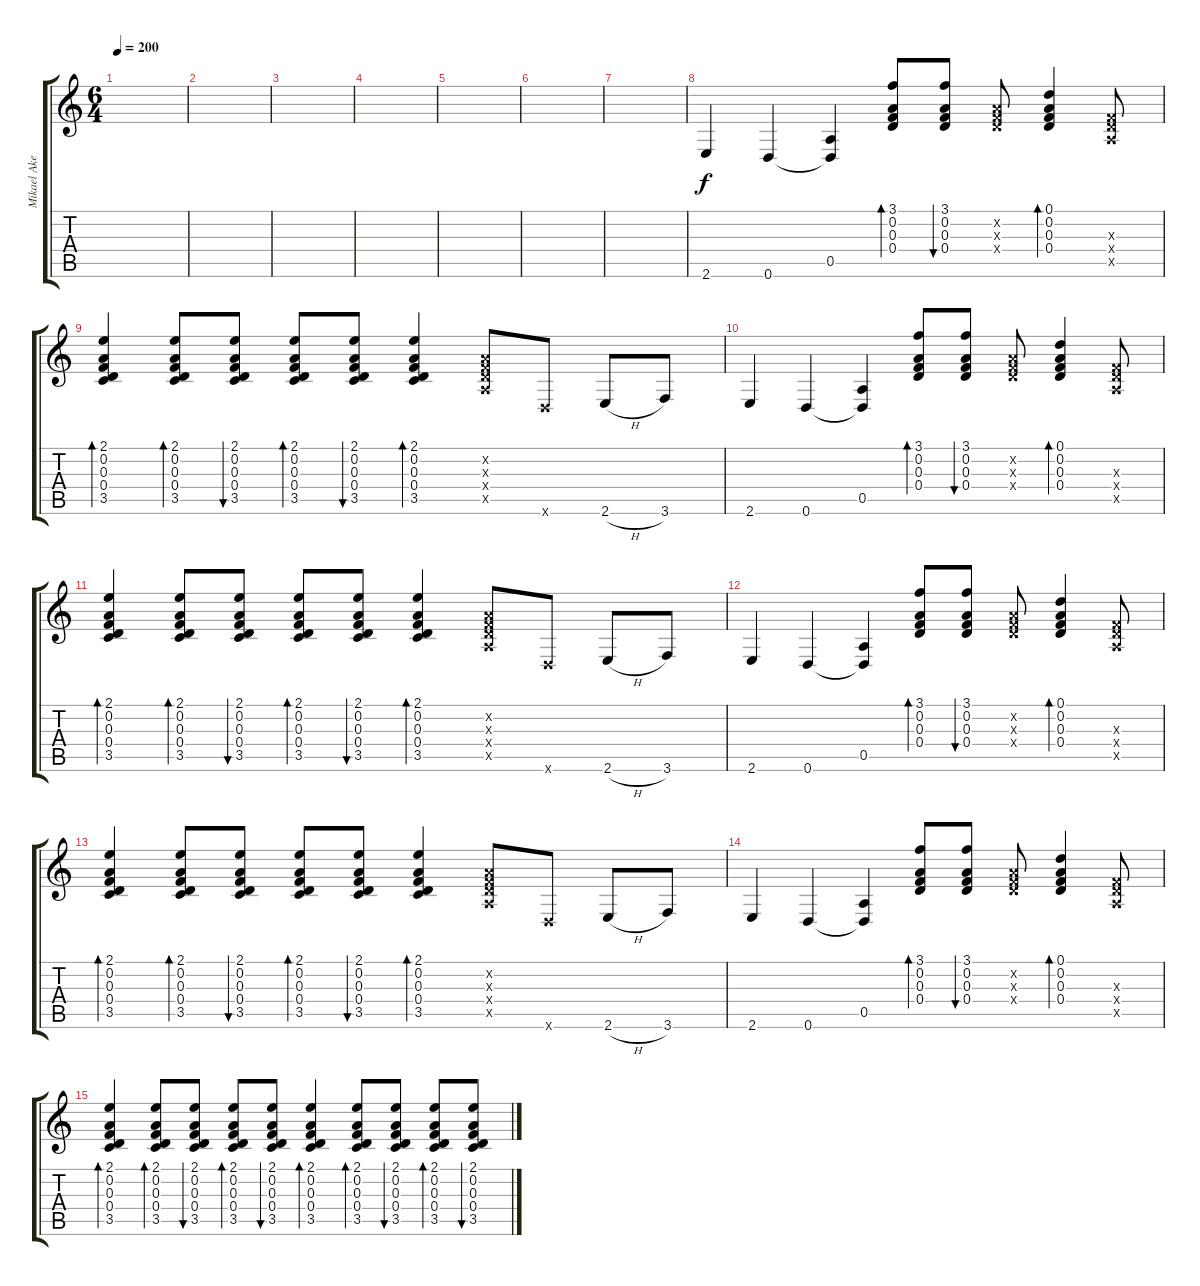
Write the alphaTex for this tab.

\track ("Mikael Akerfeldt (Acoustic)" "Mikael Ake") {instrument acousticguitarsteel}
\staff {score tabs}
\tuning (D4 A3 F3 D3 A2 D2) {hide}
\ts (6 4)
\tempo 200
\clef g2
\ks c
|
|
|
|
|
|
|
2.6.4{dy f volume 11} 0.6.4 (0.5 0.6{t}).4 (3.1 0.2 0.3 0.4).8{bd 120} (3.1 0.2 0.3 0.4).8{bu 120} (0.2{x} 0.3{x} 0.4{x}).8 (0.1 0.2 0.3 0.4).4{bd 120} (0.3{x} 0.4{x} 0.5{x}).8 |
(2.1 0.2 0.3 0.4 3.5).4{bd 120} (2.1 0.2 0.3 0.4 3.5).8{bd 120} (2.1 0.2 0.3 0.4 3.5).8{bu 120} (2.1 0.2 0.3 0.4 3.5).8{bd 120} (2.1 0.2 0.3 0.4 3.5).8{bu 120} (2.1 0.2 0.3 0.4 3.5).4{bd 120} (0.2{x} 0.3{x} 0.4{x} 0.5{x}).8 0.6{x}.8 2.6{h}.8 3.6.8 |
2.6.4 0.6.4 (0.5 0.6{t}).4 (3.1 0.2 0.3 0.4).8{bd 120} (3.1 0.2 0.3 0.4).8{bu 120} (0.2{x} 0.3{x} 0.4{x}).8 (0.1 0.2 0.3 0.4).4{bd 120} (0.3{x} 0.4{x} 0.5{x}).8 |
(2.1 0.2 0.3 0.4 3.5).4{bd 120} (2.1 0.2 0.3 0.4 3.5).8{bd 120} (2.1 0.2 0.3 0.4 3.5).8{bu 120} (2.1 0.2 0.3 0.4 3.5).8{bd 120} (2.1 0.2 0.3 0.4 3.5).8{bu 120} (2.1 0.2 0.3 0.4 3.5).4{bd 120} (0.2{x} 0.3{x} 0.4{x} 0.5{x}).8 0.6{x}.8 2.6{h}.8 3.6.8 |
2.6.4 0.6.4 (0.5 0.6{t}).4 (3.1 0.2 0.3 0.4).8{bd 120} (3.1 0.2 0.3 0.4).8{bu 120} (0.2{x} 0.3{x} 0.4{x}).8 (0.1 0.2 0.3 0.4).4{bd 120} (0.3{x} 0.4{x} 0.5{x}).8 |
(2.1 0.2 0.3 0.4 3.5).4{bd 120} (2.1 0.2 0.3 0.4 3.5).8{bd 120} (2.1 0.2 0.3 0.4 3.5).8{bu 120} (2.1 0.2 0.3 0.4 3.5).8{bd 120} (2.1 0.2 0.3 0.4 3.5).8{bu 120} (2.1 0.2 0.3 0.4 3.5).4{bd 120} (0.2{x} 0.3{x} 0.4{x} 0.5{x}).8 0.6{x}.8 2.6{h}.8 3.6.8 |
2.6.4 0.6.4 (0.5 0.6{t}).4 (3.1 0.2 0.3 0.4).8{bd 120} (3.1 0.2 0.3 0.4).8{bu 120} (0.2{x} 0.3{x} 0.4{x}).8 (0.1 0.2 0.3 0.4).4{bd 120} (0.3{x} 0.4{x} 0.5{x}).8 |
(2.1 0.2 0.3 0.4 3.5).4{bd 120} (2.1 0.2 0.3 0.4 3.5).8{bd 120} (2.1 0.2 0.3 0.4 3.5).8{bu 120} (2.1 0.2 0.3 0.4 3.5).8{bd 120} (2.1 0.2 0.3 0.4 3.5).8{bu 120} (2.1 0.2 0.3 0.4 3.5).4{bd 120} (2.1 0.2 0.3 0.4 3.5).8{bd 120} (2.1 0.2 0.3 0.4 3.5).8{bu 120} (2.1 0.2 0.3 0.4 3.5).8{bd 120} (2.1 0.2 0.3 0.4 3.5).8{bu 120}
